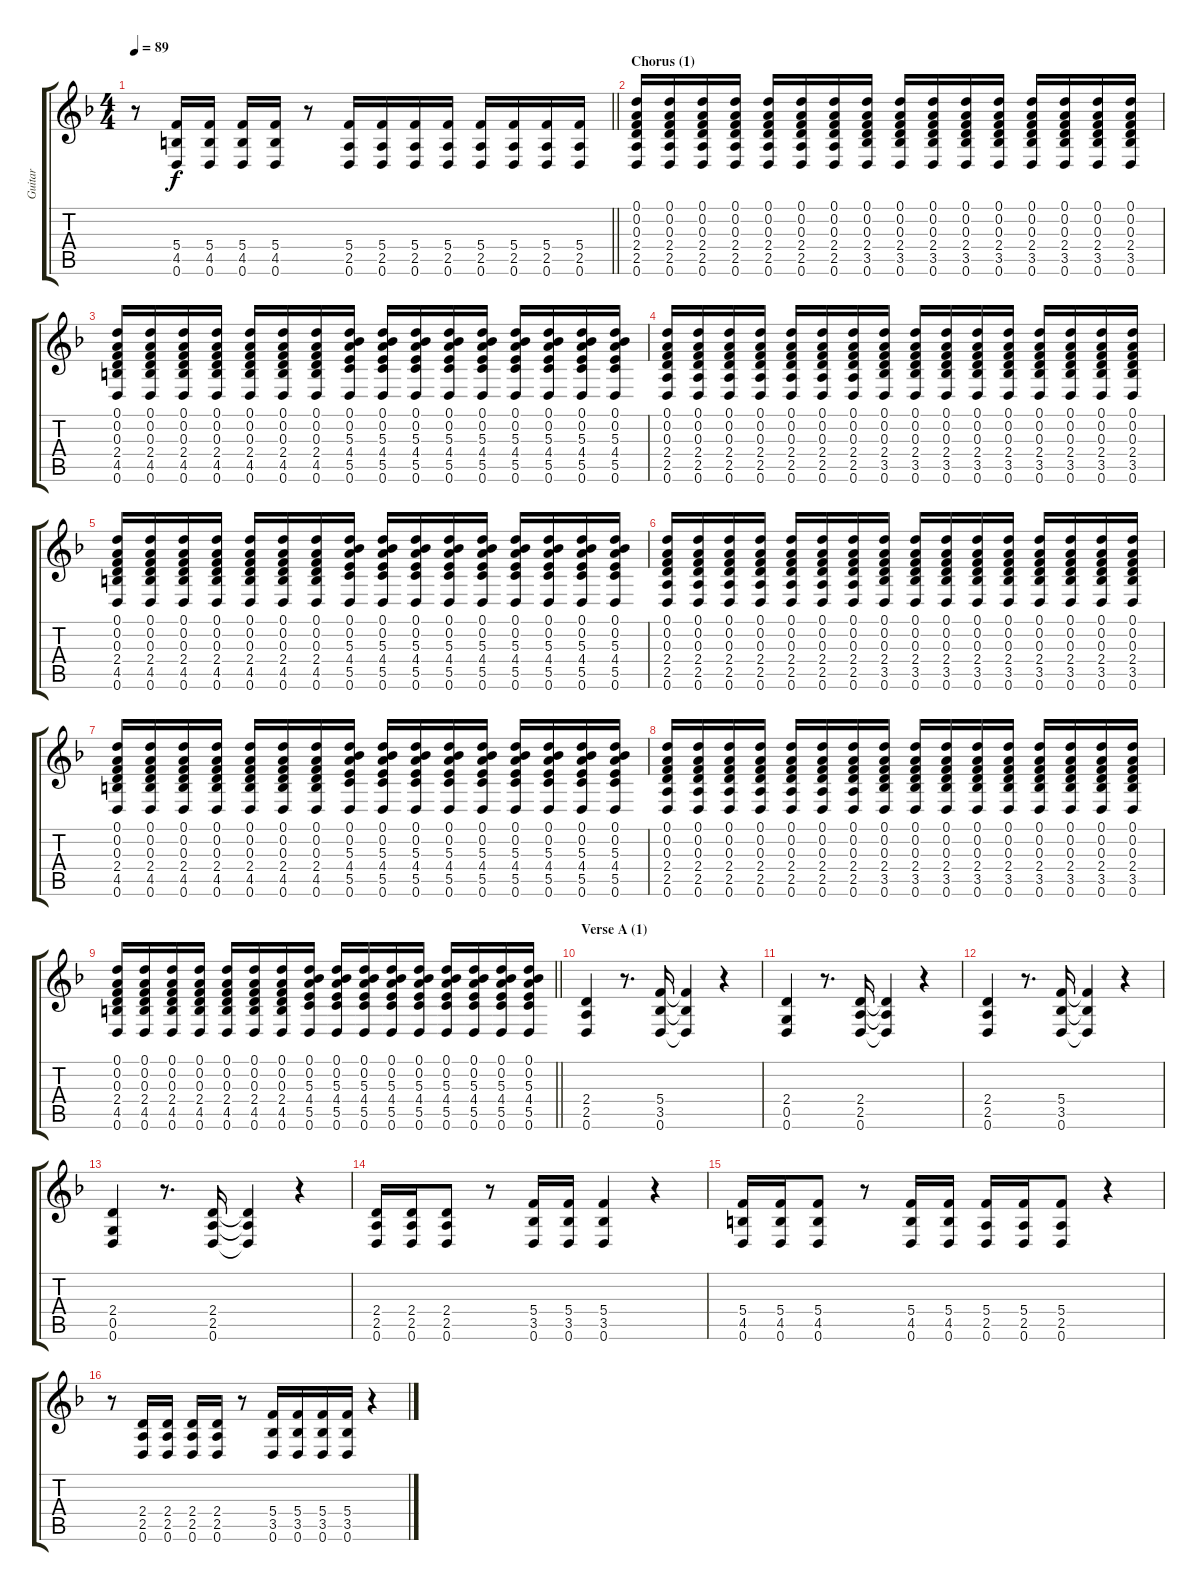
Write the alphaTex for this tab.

\track ("Guitar" "Guitar") {instrument distortionguitar}
\staff {score tabs}
\tuning (D4 A3 F3 C3 G2 D2) {hide}
\ts (4 4)
\tempo 89
\clef g2
\barLineRight lightlight
\ks dminor
r.8{dy f} (5.4 4.5 0.6).16 (5.4 4.5 0.6).16 (5.4 4.5 0.6).16 (5.4 4.5 0.6).16 r.8 (5.4 2.5 0.6).16 (5.4 2.5 0.6).16 (5.4 2.5 0.6).16 (5.4 2.5 0.6).16 (5.4 2.5 0.6).16 (5.4 2.5 0.6).16 (5.4 2.5 0.6).16 (5.4 2.5 0.6).16 |
\section ("" "Chorus (1)")
(0.1 0.2 0.3 2.4 2.5 0.6).16 (0.1 0.2 0.3 2.4 2.5 0.6).16 (0.1 0.2 0.3 2.4 2.5 0.6).16 (0.1 0.2 0.3 2.4 2.5 0.6).16 (0.1 0.2 0.3 2.4 2.5 0.6).16 (0.1 0.2 0.3 2.4 2.5 0.6).16 (0.1 0.2 0.3 2.4 2.5 0.6).16 (0.1 0.2 0.3 2.4 3.5 0.6).16 (0.1 0.2 0.3 2.4 3.5 0.6).16 (0.1 0.2 0.3 2.4 3.5 0.6).16 (0.1 0.2 0.3 2.4 3.5 0.6).16 (0.1 0.2 0.3 2.4 3.5 0.6).16 (0.1 0.2 0.3 2.4 3.5 0.6).16 (0.1 0.2 0.3 2.4 3.5 0.6).16 (0.1 0.2 0.3 2.4 3.5 0.6).16 (0.1 0.2 0.3 2.4 3.5 0.6).16 |
(0.1 0.2 0.3 2.4 4.5 0.6).16 (0.1 0.2 0.3 2.4 4.5 0.6).16 (0.1 0.2 0.3 2.4 4.5 0.6).16 (0.1 0.2 0.3 2.4 4.5 0.6).16 (0.1 0.2 0.3 2.4 4.5 0.6).16 (0.1 0.2 0.3 2.4 4.5 0.6).16 (0.1 0.2 0.3 2.4 4.5 0.6).16 (0.1 0.2 5.3 4.4 5.5 0.6).16 (0.1 0.2 5.3 4.4 5.5 0.6).16 (0.1 0.2 5.3 4.4 5.5 0.6).16 (0.1 0.2 5.3 4.4 5.5 0.6).16 (0.1 0.2 5.3 4.4 5.5 0.6).16 (0.1 0.2 5.3 4.4 5.5 0.6).16 (0.1 0.2 5.3 4.4 5.5 0.6).16 (0.1 0.2 5.3 4.4 5.5 0.6).16 (0.1 0.2 5.3 4.4 5.5 0.6).16 |
(0.1 0.2 0.3 2.4 2.5 0.6).16 (0.1 0.2 0.3 2.4 2.5 0.6).16 (0.1 0.2 0.3 2.4 2.5 0.6).16 (0.1 0.2 0.3 2.4 2.5 0.6).16 (0.1 0.2 0.3 2.4 2.5 0.6).16 (0.1 0.2 0.3 2.4 2.5 0.6).16 (0.1 0.2 0.3 2.4 2.5 0.6).16 (0.1 0.2 0.3 2.4 3.5 0.6).16 (0.1 0.2 0.3 2.4 3.5 0.6).16 (0.1 0.2 0.3 2.4 3.5 0.6).16 (0.1 0.2 0.3 2.4 3.5 0.6).16 (0.1 0.2 0.3 2.4 3.5 0.6).16 (0.1 0.2 0.3 2.4 3.5 0.6).16 (0.1 0.2 0.3 2.4 3.5 0.6).16 (0.1 0.2 0.3 2.4 3.5 0.6).16 (0.1 0.2 0.3 2.4 3.5 0.6).16 |
(0.1 0.2 0.3 2.4 4.5 0.6).16 (0.1 0.2 0.3 2.4 4.5 0.6).16 (0.1 0.2 0.3 2.4 4.5 0.6).16 (0.1 0.2 0.3 2.4 4.5 0.6).16 (0.1 0.2 0.3 2.4 4.5 0.6).16 (0.1 0.2 0.3 2.4 4.5 0.6).16 (0.1 0.2 0.3 2.4 4.5 0.6).16 (0.1 0.2 5.3 4.4 5.5 0.6).16 (0.1 0.2 5.3 4.4 5.5 0.6).16 (0.1 0.2 5.3 4.4 5.5 0.6).16 (0.1 0.2 5.3 4.4 5.5 0.6).16 (0.1 0.2 5.3 4.4 5.5 0.6).16 (0.1 0.2 5.3 4.4 5.5 0.6).16 (0.1 0.2 5.3 4.4 5.5 0.6).16 (0.1 0.2 5.3 4.4 5.5 0.6).16 (0.1 0.2 5.3 4.4 5.5 0.6).16 |
(0.1 0.2 0.3 2.4 2.5 0.6).16 (0.1 0.2 0.3 2.4 2.5 0.6).16 (0.1 0.2 0.3 2.4 2.5 0.6).16 (0.1 0.2 0.3 2.4 2.5 0.6).16 (0.1 0.2 0.3 2.4 2.5 0.6).16 (0.1 0.2 0.3 2.4 2.5 0.6).16 (0.1 0.2 0.3 2.4 2.5 0.6).16 (0.1 0.2 0.3 2.4 3.5 0.6).16 (0.1 0.2 0.3 2.4 3.5 0.6).16 (0.1 0.2 0.3 2.4 3.5 0.6).16 (0.1 0.2 0.3 2.4 3.5 0.6).16 (0.1 0.2 0.3 2.4 3.5 0.6).16 (0.1 0.2 0.3 2.4 3.5 0.6).16 (0.1 0.2 0.3 2.4 3.5 0.6).16 (0.1 0.2 0.3 2.4 3.5 0.6).16 (0.1 0.2 0.3 2.4 3.5 0.6).16 |
(0.1 0.2 0.3 2.4 4.5 0.6).16 (0.1 0.2 0.3 2.4 4.5 0.6).16 (0.1 0.2 0.3 2.4 4.5 0.6).16 (0.1 0.2 0.3 2.4 4.5 0.6).16 (0.1 0.2 0.3 2.4 4.5 0.6).16 (0.1 0.2 0.3 2.4 4.5 0.6).16 (0.1 0.2 0.3 2.4 4.5 0.6).16 (0.1 0.2 5.3 4.4 5.5 0.6).16 (0.1 0.2 5.3 4.4 5.5 0.6).16 (0.1 0.2 5.3 4.4 5.5 0.6).16 (0.1 0.2 5.3 4.4 5.5 0.6).16 (0.1 0.2 5.3 4.4 5.5 0.6).16 (0.1 0.2 5.3 4.4 5.5 0.6).16 (0.1 0.2 5.3 4.4 5.5 0.6).16 (0.1 0.2 5.3 4.4 5.5 0.6).16 (0.1 0.2 5.3 4.4 5.5 0.6).16 |
(0.1 0.2 0.3 2.4 2.5 0.6).16 (0.1 0.2 0.3 2.4 2.5 0.6).16 (0.1 0.2 0.3 2.4 2.5 0.6).16 (0.1 0.2 0.3 2.4 2.5 0.6).16 (0.1 0.2 0.3 2.4 2.5 0.6).16 (0.1 0.2 0.3 2.4 2.5 0.6).16 (0.1 0.2 0.3 2.4 2.5 0.6).16 (0.1 0.2 0.3 2.4 3.5 0.6).16 (0.1 0.2 0.3 2.4 3.5 0.6).16 (0.1 0.2 0.3 2.4 3.5 0.6).16 (0.1 0.2 0.3 2.4 3.5 0.6).16 (0.1 0.2 0.3 2.4 3.5 0.6).16 (0.1 0.2 0.3 2.4 3.5 0.6).16 (0.1 0.2 0.3 2.4 3.5 0.6).16 (0.1 0.2 0.3 2.4 3.5 0.6).16 (0.1 0.2 0.3 2.4 3.5 0.6).16 |
\barLineRight lightlight
(0.1 0.2 0.3 2.4 4.5 0.6).16 (0.1 0.2 0.3 2.4 4.5 0.6).16 (0.1 0.2 0.3 2.4 4.5 0.6).16 (0.1 0.2 0.3 2.4 4.5 0.6).16 (0.1 0.2 0.3 2.4 4.5 0.6).16 (0.1 0.2 0.3 2.4 4.5 0.6).16 (0.1 0.2 0.3 2.4 4.5 0.6).16 (0.1 0.2 5.3 4.4 5.5 0.6).16 (0.1 0.2 5.3 4.4 5.5 0.6).16 (0.1 0.2 5.3 4.4 5.5 0.6).16 (0.1 0.2 5.3 4.4 5.5 0.6).16 (0.1 0.2 5.3 4.4 5.5 0.6).16 (0.1 0.2 5.3 4.4 5.5 0.6).16 (0.1 0.2 5.3 4.4 5.5 0.6).16 (0.1 0.2 5.3 4.4 5.5 0.6).16 (0.1 0.2 5.3 4.4 5.5 0.6).16 |
\section ("" "Verse A (1)")
(2.4 2.5 0.6).4 r.8{d} (5.4 3.5 0.6).16 (5.4{t} 3.5{t} 0.6{t}).4 r.4 |
(2.4 0.5 0.6).4 r.8{d} (2.4 2.5 0.6).16 (2.4{t} 2.5{t} 0.6{t}).4 r.4 |
(2.4 2.5 0.6).4 r.8{d} (5.4 3.5 0.6).16 (5.4{t} 3.5{t} 0.6{t}).4 r.4 |
(2.4 0.5 0.6).4 r.8{d} (2.4 2.5 0.6).16 (2.4{t} 2.5{t} 0.6{t}).4 r.4 |
(2.4 2.5 0.6).16 (2.4 2.5 0.6).16 (2.4 2.5 0.6).8 r.8 (5.4 3.5 0.6).16 (5.4 3.5 0.6).16 (5.4 3.5 0.6).4 r.4 |
(5.4 4.5 0.6).16 (5.4 4.5 0.6).16 (5.4 4.5 0.6).8 r.8 (5.4 4.5 0.6).16 (5.4 4.5 0.6).16 (5.4 2.5 0.6).16 (5.4 2.5 0.6).16 (5.4 2.5 0.6).8 r.4 |
r.8 (2.4 2.5 0.6).16 (2.4 2.5 0.6).16 (2.4 2.5 0.6).16 (2.4 2.5 0.6).16 r.8 (5.4 3.5 0.6).16 (5.4 3.5 0.6).16 (5.4 3.5 0.6).16 (5.4 3.5 0.6).16 r.4
